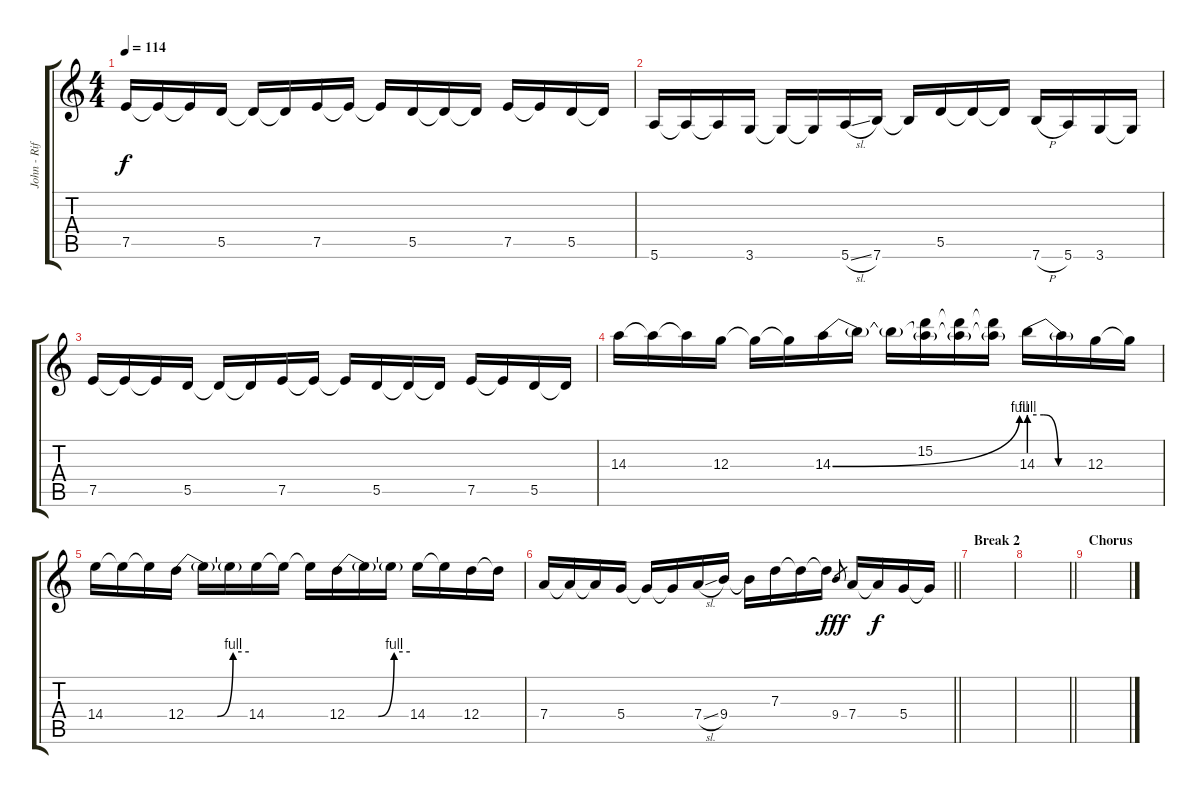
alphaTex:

\track ("John - Riff Guitar (Overdriven)" "John - Rif") {instrument overdrivenguitar}
\staff {score tabs}
\tuning (E4 B3 G3 D3 A2 E2) {hide}
\ts (4 4)
\tempo 114
\clef g2
\ks c
7.5.16{dy f} 7.5{t}.16 7.5{t}.16 5.5.16 5.5{t}.16 5.5{t}.16 7.5.16 7.5{t}.16 7.5{t}.16 5.5.16 5.5{t}.16 5.5{t}.16 7.5.16 7.5{t}.16 5.5.16 5.5{t}.16 |
5.6.16 5.6{t}.16 5.6{t}.16 3.6.16 3.6{t}.16 3.6{t}.16 5.6{sl}.16 7.6.16 7.6{t}.16 5.5.16 5.5{t}.16 5.5{t}.16 7.6{h}.16 5.6.16 3.6.16 3.6{t}.16 |
7.5.16 7.5{t}.16 7.5{t}.16 5.5.16 5.5{t}.16 5.5{t}.16 7.5.16 7.5{t}.16 7.5{t}.16 5.5.16 5.5{t}.16 5.5{t}.16 7.5.16 7.5{t}.16 5.5.16 5.5{t}.16 |
14.3.16 14.3{t}.16 14.3{t}.16 12.3.16 12.3{t}.16 12.3{t}.16 14.3{be (bend 0 0 60 4)}.16 14.3{t}.16 14.3{t}.16 (15.2 14.3{t}).16 (15.2{t} 14.3{t}).16 (15.2{t} 14.3{t}).16 14.3{be (custom 0 4 15 4 30 0 60 0)}.16 14.3{t}.16 12.3.16 12.3{t}.16 |
14.4.16 14.4{t}.16 14.4{t}.16 12.4{be (custom 0 0 15 0 30 0 45 4 60 4)}.16 12.4{t}.16 12.4{t}.16 14.4.16 14.4{t}.16 14.4{t}.16 12.4{be (custom 0 0 15 0 30 0 45 4 60 4)}.16 12.4{t}.16 12.4{t}.16 14.4.16 14.4{t}.16 12.4.16 12.4{t}.16 |
\barLineRight lightlight
7.4.16 7.4{t}.16 7.4{t}.16 5.4.16 5.4{t}.16 5.4{t}.16 7.4{sl}.16 9.4.16 9.4{t}.16 7.3.16 7.3{t}.16 7.3{t}.16 9.4.8{gr dy fff} 7.4.16 7.4{t}.16{dy f} 5.4.16 5.4{t}.16 |
\section ("" "Break 2")
|
\barLineRight lightlight
|
\section ("" "Chorus")
